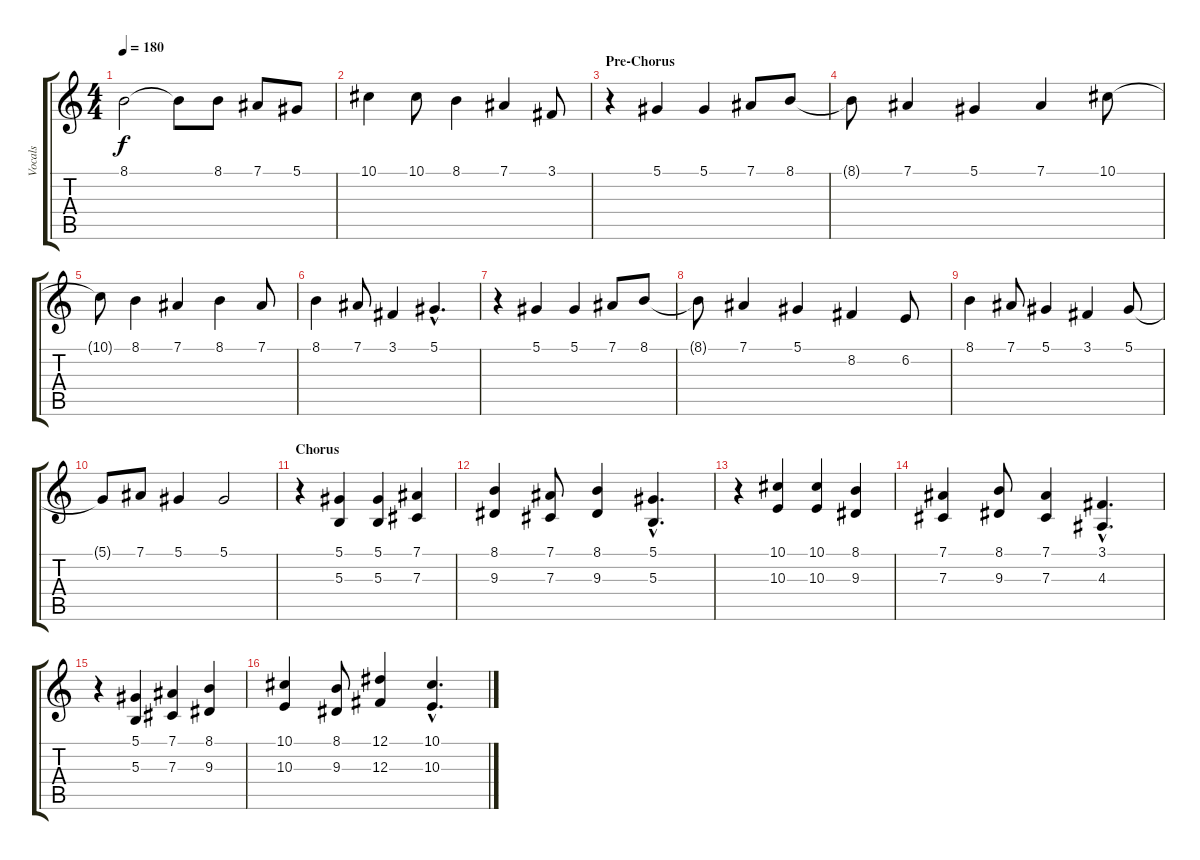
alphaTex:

\track ("Vocals" "Vocals") {instrument oboe}
\staff {score tabs}
\tuning (Eb4 Bb3 Gb3 Db3 Ab2 Eb2) {hide}
\ts (4 4)
\tempo 180
\clef g2
\ks c
8.1.2{dy f} 8.1{t}.8 8.1.8 7.1.8 5.1.8 |
10.1.4 10.1.8 8.1.4 7.1.4 3.1.8 |
\section ("" "Pre-Chorus")
r.4 5.1.4 5.1.4 7.1.8 8.1.8 |
8.1{t}.8 7.1.4 5.1.4 7.1.4 10.1.8 |
10.1{t}.8 8.1.4 7.1.4 8.1.4 7.1.8 |
8.1.4 7.1.8 3.1.4 5.1{hac}.4{d} |
r.4 5.1.4 5.1.4 7.1.8 8.1.8 |
8.1{t}.8 7.1.4 5.1.4 8.2.4 6.2.8 |
8.1.4 7.1.8 5.1.4 3.1.4 5.1.8 |
5.1{t}.8 7.1.8 5.1.4 5.1.2 |
\section ("" "Chorus")
r.4 (5.1 5.3).4 (5.1 5.3).4 (7.1 7.3).4 |
(8.1 9.3).4 (7.1 7.3).8 (8.1 9.3).4 (5.1{hac} 5.3{hac}).4{d} |
r.4 (10.1 10.3).4 (10.1 10.3).4 (8.1 9.3).4 |
(7.1 7.3).4 (8.1 9.3).8 (7.1 7.3).4 (3.1{hac} 4.3{hac}).4{d} |
r.4 (5.1 5.3).4 (7.1 7.3).4 (8.1 9.3).4 |
(10.1 10.3).4 (8.1 9.3).8 (12.1 12.3).4 (10.1{hac} 10.3{hac}).4{d}
